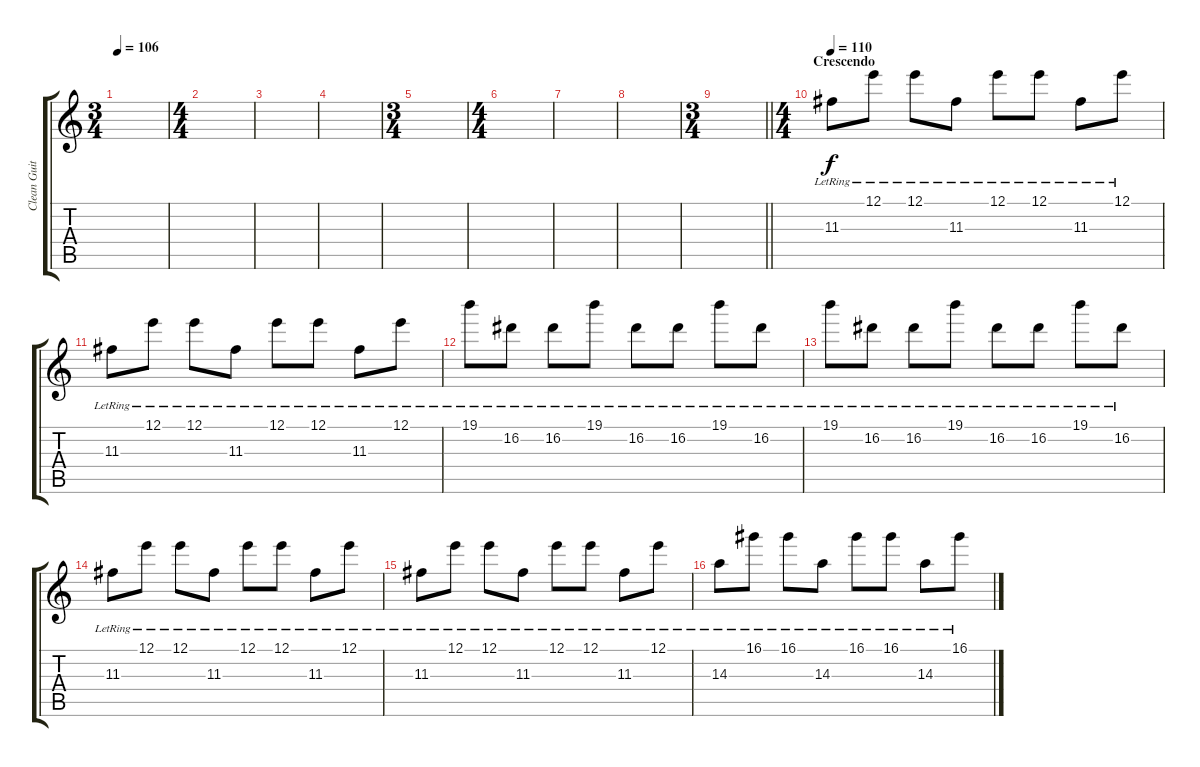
\track ("Clean Guitar" "Clean Guit") {instrument electricguitarclean}
\staff {score tabs}
\tuning (E4 B3 G3 D3 A2 E2) {hide}
\ts (3 4)
\tempo 106
\clef g2
\ks c
|
\ts (4 4)
|
|
|
\ts (3 4)
|
\ts (4 4)
|
|
|
\ts (3 4)
\barLineRight lightlight
|
\ts (4 4)
\section ("" "Crescendo")
\tempo 110
11.3{lr}.8{volume 12 instrument electricguitarjazz} 12.1{lr}.8 12.1{lr}.8 11.3{lr}.8 12.1{lr}.8 12.1{lr}.8 11.3{lr}.8 12.1{lr}.8 |
11.3{lr}.8 12.1{lr}.8 12.1{lr}.8 11.3{lr}.8 12.1{lr}.8 12.1{lr}.8 11.3{lr}.8 12.1{lr}.8 |
19.1{lr}.8 16.2{lr}.8 16.2{lr}.8 19.1{lr}.8 16.2{lr}.8 16.2{lr}.8 19.1{lr}.8 16.2{lr}.8 |
19.1{lr}.8 16.2{lr}.8 16.2{lr}.8 19.1{lr}.8 16.2{lr}.8 16.2{lr}.8 19.1{lr}.8 16.2{lr}.8 |
11.3{lr}.8{instrument electricguitarjazz} 12.1{lr}.8 12.1{lr}.8 11.3{lr}.8 12.1{lr}.8 12.1{lr}.8 11.3{lr}.8 12.1{lr}.8 |
11.3{lr}.8 12.1{lr}.8 12.1{lr}.8 11.3{lr}.8 12.1{lr}.8 12.1{lr}.8 11.3{lr}.8 12.1{lr}.8 |
14.3{lr}.8 16.1{lr}.8 16.1{lr}.8 14.3{lr}.8 16.1{lr}.8 16.1{lr}.8 14.3{lr}.8 16.1{lr}.8
